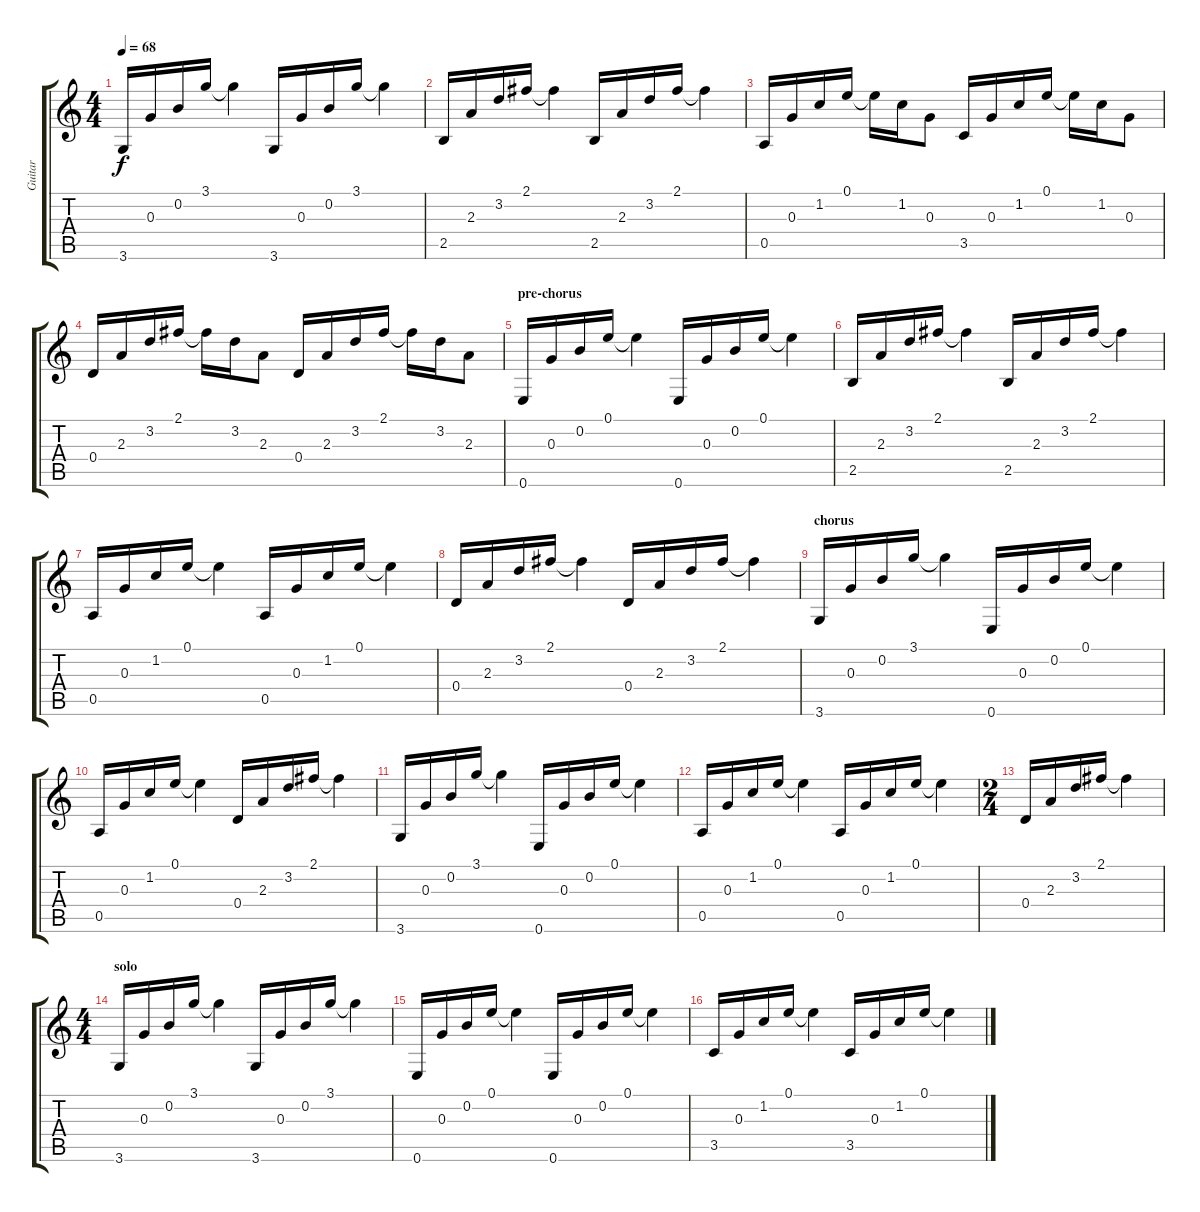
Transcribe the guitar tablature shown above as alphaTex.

\track ("Guitar" "Guitar") {instrument electricguitarclean}
\staff {score tabs}
\tuning (E4 B3 G3 D3 A2 E2) {hide}
\ts (4 4)
\tempo 68
\clef g2
\ks c
3.6.16{dy f} 0.3.16 0.2.16 3.1.16 3.1{t}.4 3.6.16 0.3.16 0.2.16 3.1.16 3.1{t}.4 |
2.5.16 2.3.16 3.2.16 2.1.16 2.1{t}.4 2.5.16 2.3.16 3.2.16 2.1.16 2.1{t}.4 |
0.5.16 0.3.16 1.2.16 0.1.16 0.1{t}.16 1.2.16 0.3.8 3.5.16 0.3.16 1.2.16 0.1.16 0.1{t}.16 1.2.16 0.3.8 |
0.4.16 2.3.16 3.2.16 2.1.16 2.1{t}.16 3.2.16 2.3.8 0.4.16 2.3.16 3.2.16 2.1.16 2.1{t}.16 3.2.16 2.3.8 |
\section ("" "pre-chorus")
0.6.16 0.3.16 0.2.16 0.1.16 0.1{t}.4 0.6.16 0.3.16 0.2.16 0.1.16 0.1{t}.4 |
2.5.16 2.3.16 3.2.16 2.1.16 2.1{t}.4 2.5.16 2.3.16 3.2.16 2.1.16 2.1{t}.4 |
0.5.16 0.3.16 1.2.16 0.1.16 0.1{t}.4 0.5.16 0.3.16 1.2.16 0.1.16 0.1{t}.4 |
0.4.16 2.3.16 3.2.16 2.1.16 2.1{t}.4 0.4.16 2.3.16 3.2.16 2.1.16 2.1{t}.4 |
\section ("" "chorus")
3.6.16 0.3.16 0.2.16 3.1.16 3.1{t}.4 0.6.16 0.3.16 0.2.16 0.1.16 0.1{t}.4 |
0.5.16 0.3.16 1.2.16 0.1.16 0.1{t}.4 0.4.16 2.3.16 3.2.16 2.1.16 2.1{t}.4 |
3.6.16 0.3.16 0.2.16 3.1.16 3.1{t}.4 0.6.16 0.3.16 0.2.16 0.1.16 0.1{t}.4 |
0.5.16 0.3.16 1.2.16 0.1.16 0.1{t}.4 0.5.16 0.3.16 1.2.16 0.1.16 0.1{t}.4 |
\ts (2 4)
0.4.16 2.3.16 3.2.16 2.1.16 2.1{t}.4 |
\ts (4 4)
\section ("" "solo")
3.6.16 0.3.16 0.2.16 3.1.16 3.1{t}.4 3.6.16 0.3.16 0.2.16 3.1.16 3.1{t}.4 |
0.6.16 0.3.16 0.2.16 0.1.16 0.1{t}.4 0.6.16 0.3.16 0.2.16 0.1.16 0.1{t}.4 |
3.5.16 0.3.16 1.2.16 0.1.16 0.1{t}.4 3.5.16 0.3.16 1.2.16 0.1.16 0.1{t}.4
